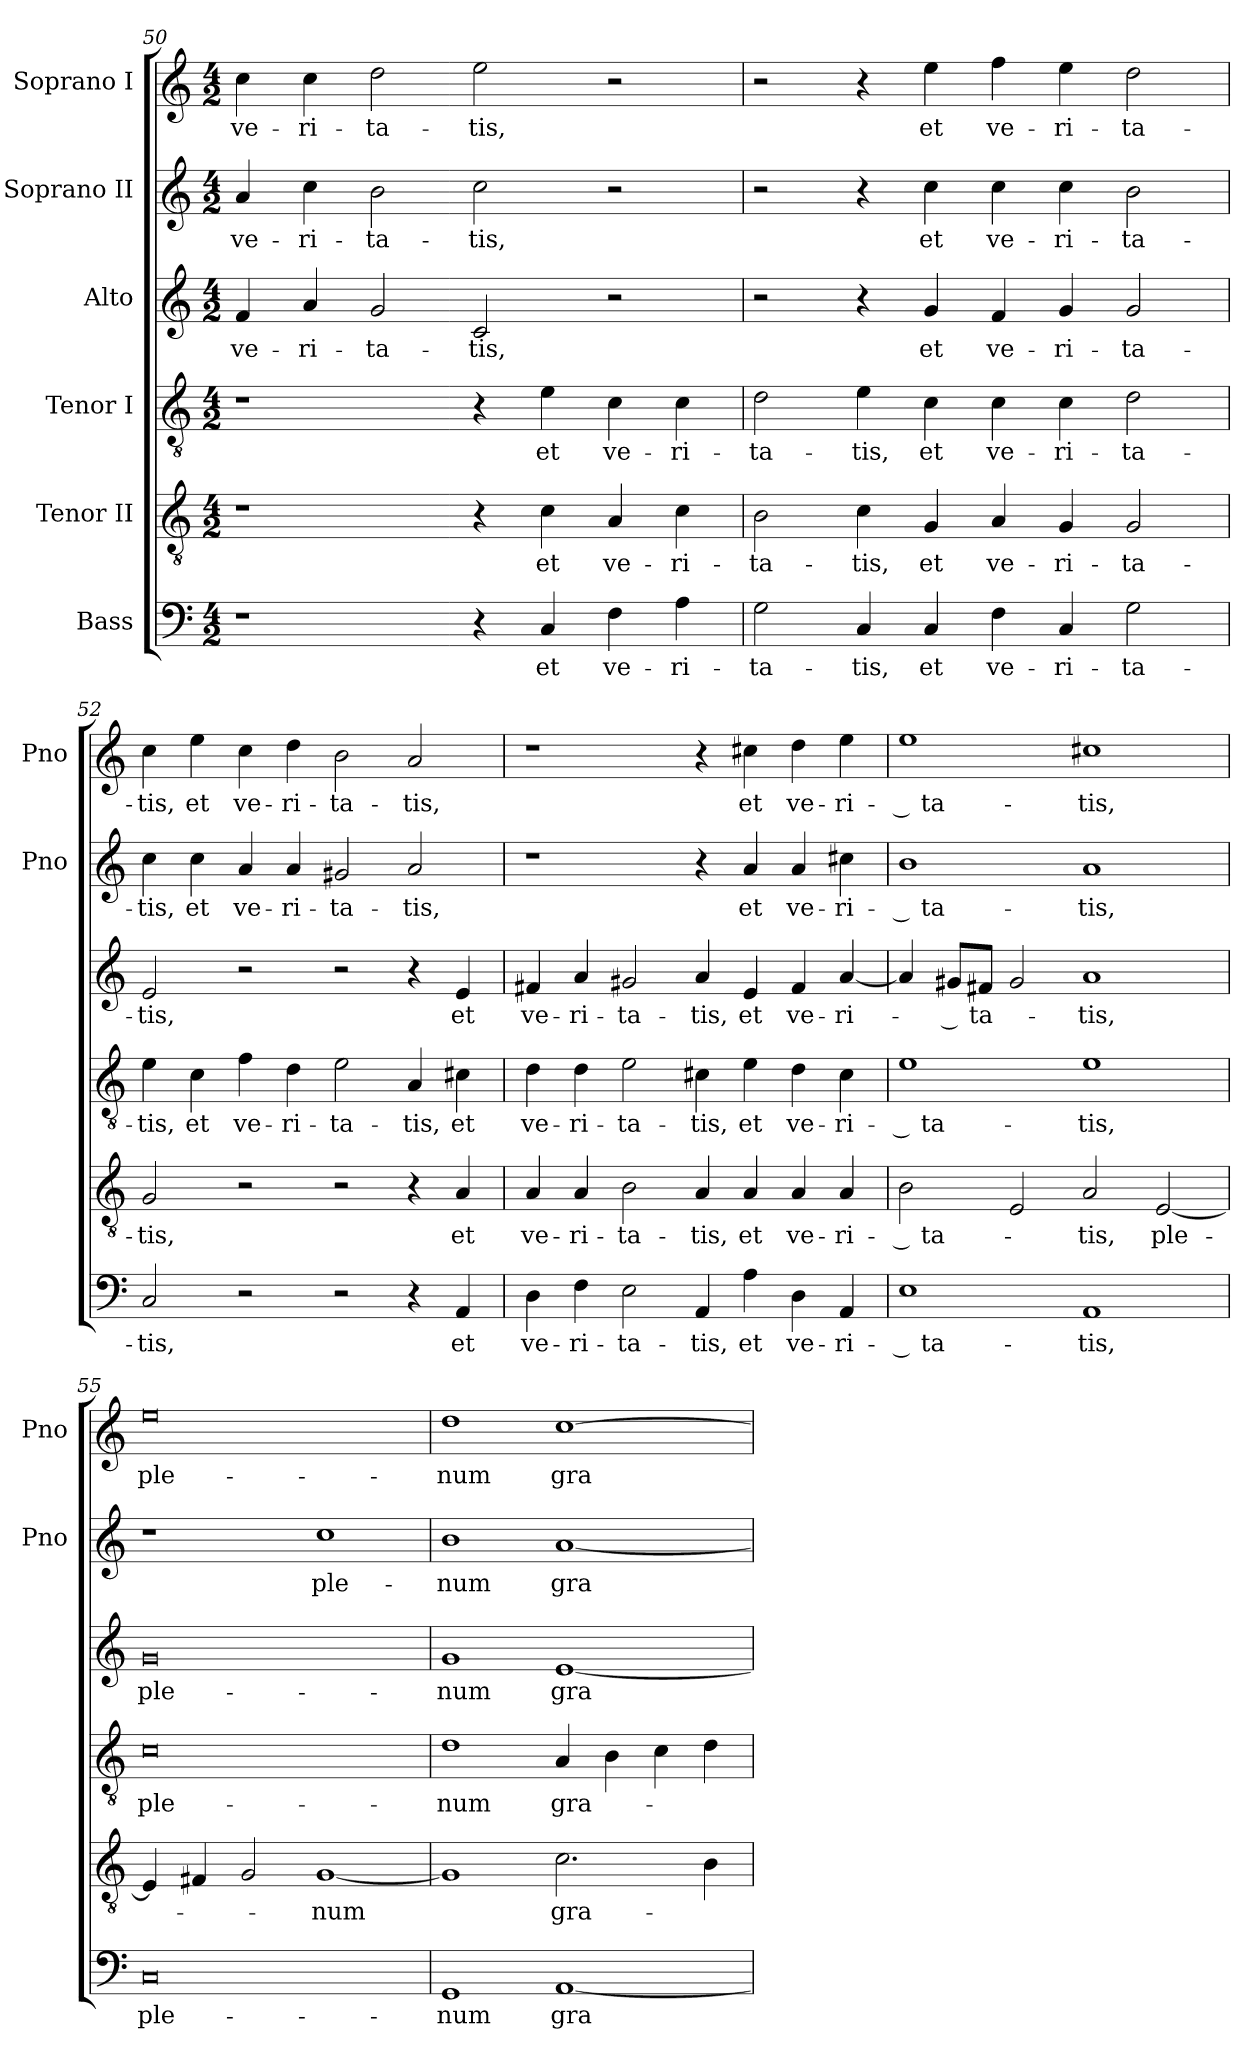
**kern	**text	**kern	**text	**kern	**text	**kern	**text	**kern	**text	**kern	**text
*part6	*part6	*part5	*part5	*part4	*part4	*part3	*part3	*part2	*part2	*part1	*part1
*staff6	*staff6	*staff5	*staff5	*staff4	*staff4	*staff3	*staff3	*staff2	*staff2	*staff1	*staff1
*I"Bass	*	*I"Tenor II	*	*I"Tenor I	*	*I"Alto	*	*I"Soprano II	*	*I"Soprano I	*
*	*	*	*	*	*	*	*	*I'Pno	*	*I'Pno	*
*clefF4	*	*clefGv2	*	*clefGv2	*	*clefG2	*	*clefG2	*	*clefG2	*
*k[]	*	*k[]	*	*k[]	*	*k[]	*	*k[]	*	*k[]	*
*C:	*	*C:	*	*C:	*	*C:	*	*C:	*	*C:	*
*M4/2	*	*M4/2	*	*M4/2	*	*M4/2	*	*M4/2	*	*M4/2	*
=50	=50	=50	=50	=50	=50	=50	=50	=50	=50	=50	=50
!	!	!	!	!	!	!	!LO:LY:b	!	!LO:LY:b	!	!LO:LY:b
1r	.	1r	.	1r	.	4f/	ve-	4a/	ve-	4cc\	ve-
!	!	!	!	!	!	!	!LO:LY:b	!	!LO:LY:b	!	!LO:LY:b
.	.	.	.	.	.	4a/	-ri-	4cc\	-ri-	4cc\	-ri-
!	!	!	!	!	!	!	!LO:LY:b	!	!LO:LY:b	!	!LO:LY:b
.	.	.	.	.	.	2g/	-ta-	2b\	-ta-	2dd\	-ta-
!	!	!	!	!	!	!	!LO:LY:b	!	!LO:LY:b	!	!LO:LY:b
4r	.	4r	.	4r	.	2c/	-tis,	2cc\	-tis,	2ee\	-tis,
!	!LO:LY:b	!	!LO:LY:b	!	!LO:LY:b	!	!	!	!	!	!
4C/	et	4c\	et	4e\	et	.	.	.	.	.	.
!	!LO:LY:b	!	!LO:LY:b	!	!LO:LY:b	!	!	!	!	!	!
4F\	ve-	4A/	ve-	4c\	ve-	2r	.	2r	.	2r	.
!	!LO:LY:b	!	!LO:LY:b	!	!LO:LY:b	!	!	!	!	!	!
4A\	-ri-	4c\	-ri-	4c\	-ri-	.	.	.	.	.	.
=51	=51	=51	=51	=51	=51	=51	=51	=51	=51	=51	=51
!	!LO:LY:b	!	!LO:LY:b	!	!LO:LY:b	!	!	!	!	!	!
2G\	-ta-	2B\	-ta-	2d\	-ta-	2r	.	2r	.	2r	.
!	!LO:LY:b	!	!LO:LY:b	!	!LO:LY:b	!	!	!	!	!	!
4C/	-tis,	4c\	-tis,	4e\	-tis,	4r	.	4r	.	4r	.
!	!LO:LY:b	!	!LO:LY:b	!	!LO:LY:b	!	!LO:LY:b	!	!LO:LY:b	!	!LO:LY:b
4C/	et	4G/	et	4c\	et	4g/	et	4cc\	et	4ee\	et
!	!LO:LY:b	!	!LO:LY:b	!	!LO:LY:b	!	!LO:LY:b	!	!LO:LY:b	!	!LO:LY:b
4F\	ve-	4A/	ve-	4c\	ve-	4f/	ve-	4cc\	ve-	4ff\	ve-
!	!LO:LY:b	!	!LO:LY:b	!	!LO:LY:b	!	!LO:LY:b	!	!LO:LY:b	!	!LO:LY:b
4C/	-ri-	4G/	-ri-	4c\	-ri-	4g/	-ri-	4cc\	-ri-	4ee\	-ri-
!	!LO:LY:b	!	!LO:LY:b	!	!LO:LY:b	!	!LO:LY:b	!	!LO:LY:b	!	!LO:LY:b
2G\	-ta-	2G/	-ta-	2d\	-ta-	2g/	-ta-	2b\	-ta-	2dd\	-ta-
=52	=52	=52	=52	=52	=52	=52	=52	=52	=52	=52	=52
!	!LO:LY:b	!	!LO:LY:b	!	!LO:LY:b	!	!LO:LY:b	!	!LO:LY:b	!	!LO:LY:b
2C/	-tis,	2G/	-tis,	4e\	-tis,	2e/	-tis,	4cc\	-tis,	4cc\	-tis,
!	!	!	!	!	!LO:LY:b	!	!	!	!LO:LY:b	!	!LO:LY:b
.	.	.	.	4c\	et	.	.	4cc\	et	4ee\	et
!	!	!	!	!	!LO:LY:b	!	!	!	!LO:LY:b	!	!LO:LY:b
2r	.	2r	.	4f\	ve-	2r	.	4a/	ve-	4cc\	ve-
!	!	!	!	!	!LO:LY:b	!	!	!	!LO:LY:b	!	!LO:LY:b
.	.	.	.	4d\	-ri-	.	.	4a/	-ri-	4dd\	-ri-
!	!	!	!	!	!LO:LY:b	!	!	!	!LO:LY:b	!	!LO:LY:b
2r	.	2r	.	2e\	-ta-	2r	.	2g#X/	-ta-	2b\	-ta-
!	!	!	!	!	!LO:LY:b	!	!	!	!LO:LY:b	!	!LO:LY:b
4r	.	4r	.	4A/	-tis,	4r	.	2a/	-tis,	2a/	-tis,
!	!LO:LY:b	!	!LO:LY:b	!	!LO:LY:b	!	!LO:LY:b	!	!	!	!
4AA/	et	4A/	et	4c#X\	et	4e/	et	.	.	.	.
!!LO:LB:g=z
=53	=53	=53	=53	=53	=53	=53	=53	=53	=53	=53	=53
!	!LO:LY:b	!	!LO:LY:b	!	!LO:LY:b	!	!LO:LY:b	!	!	!	!
4D\	ve-	4A/	ve-	4d\	ve-	4f#X/	ve-	1r	.	1r	.
!	!LO:LY:b	!	!LO:LY:b	!	!LO:LY:b	!	!LO:LY:b	!	!	!	!
4F\	-ri-	4A/	-ri-	4d\	-ri-	4a/	-ri-	.	.	.	.
!	!LO:LY:b	!	!LO:LY:b	!	!LO:LY:b	!	!LO:LY:b	!	!	!	!
2E\	-ta-	2B\	-ta-	2e\	-ta-	2g#X/	-ta-	.	.	.	.
!	!LO:LY:b	!	!LO:LY:b	!	!LO:LY:b	!	!LO:LY:b	!	!	!	!
4AA/	-tis,	4A/	-tis,	4c#X\	-tis,	4a/	-tis,	4r	.	4r	.
!	!LO:LY:b	!	!LO:LY:b	!	!LO:LY:b	!	!LO:LY:b	!	!LO:LY:b	!	!LO:LY:b
4A\	et	4A/	et	4e\	et	4e/	et	4a/	et	4cc#X\	et
!	!LO:LY:b	!	!LO:LY:b	!	!LO:LY:b	!	!LO:LY:b	!	!LO:LY:b	!	!LO:LY:b
4D\	ve-	4A/	ve-	4d\	ve-	4f#/	ve-	4a/	ve-	4dd\	ve-
!	!LO:LY:b	!	!LO:LY:b	!	!LO:LY:b	!	!LO:LY:b	!	!LO:LY:b	!	!LO:LY:b
4AA/	-ri-	4A/	-ri-	4c#\	-ri-	[<4a/	-ri-	4cc#X\	-ri-	4ee\	-ri-
=54	=54	=54	=54	=54	=54	=54	=54	=54	=54	=54	=54
!	!LO:LY:b	!	!LO:LY:b	!	!LO:LY:b	!	!	!	!LO:LY:b	!	!LO:LY:b
1E	-­ ta-	2B\	-­ ta-	1e	-­ ta-	4a/]	.	1b	-­ ta-	1ee	-­ ta-
!	!	!	!	!	!	!	!LO:LY:b	!	!	!	!
.	.	.	.	.	.	8g#X/L	-­ ta-	.	.	.	.
.	.	.	.	.	.	8f#X/J	.	.	.	.	.
.	.	2E/	.	.	.	2g#/	.	.	.	.	.
!	!LO:LY:b	!	!LO:LY:b	!	!LO:LY:b	!	!LO:LY:b	!	!LO:LY:b	!	!LO:LY:b
1AA	-tis,	2A/	-tis,	1e	-tis,	1a	-tis,	1a	-tis,	1cc#X	-tis,
!	!	!	!LO:LY:b	!	!	!	!	!	!	!	!
.	.	[<2E/	ple-	.	.	.	.	.	.	.	.
=55	=55	=55	=55	=55	=55	=55	=55	=55	=55	=55	=55
!	!LO:LY:b	!	!	!	!LO:LY:b	!	!LO:LY:b	!	!	!	!LO:LY:b
0C	ple-	4E/]	.	0c	ple-	0g	ple-	1r	.	0ee	ple-
.	.	4F#X/	.	.	.	.	.	.	.	.	.
.	.	2G/	.	.	.	.	.	.	.	.	.
!	!	!	!LO:LY:b	!	!	!	!	!	!LO:LY:b	!	!
.	.	[<1G	-num	.	.	.	.	1cc	ple-	.	.
=56	=56	=56	=56	=56	=56	=56	=56	=56	=56	=56	=56
!	!LO:LY:b	!	!	!	!LO:LY:b	!	!LO:LY:b	!	!LO:LY:b	!	!LO:LY:b
1GG	-num	1G]	.	1d	-num	1g	-num	1b	-num	1dd	-num
!	!LO:LY:b	!	!LO:LY:b	!	!LO:LY:b	!	!LO:LY:b	!	!LO:LY:b	!	!LO:LY:b
[<1AA	gra-	2.c\	gra-	4A/	gra-	[<1e	gra-	[<1a	gra-	[>1cc	gra-
.	.	.	.	4B\	.	.	.	.	.	.	.
.	.	.	.	4c\	.	.	.	.	.	.	.
.	.	4B\	.	4d\	.	.	.	.	.	.	.
=	=	=	=	=	=	=	=	=	=	=	=
*-	*-	*-	*-	*-	*-	*-	*-	*-	*-	*-	*-
